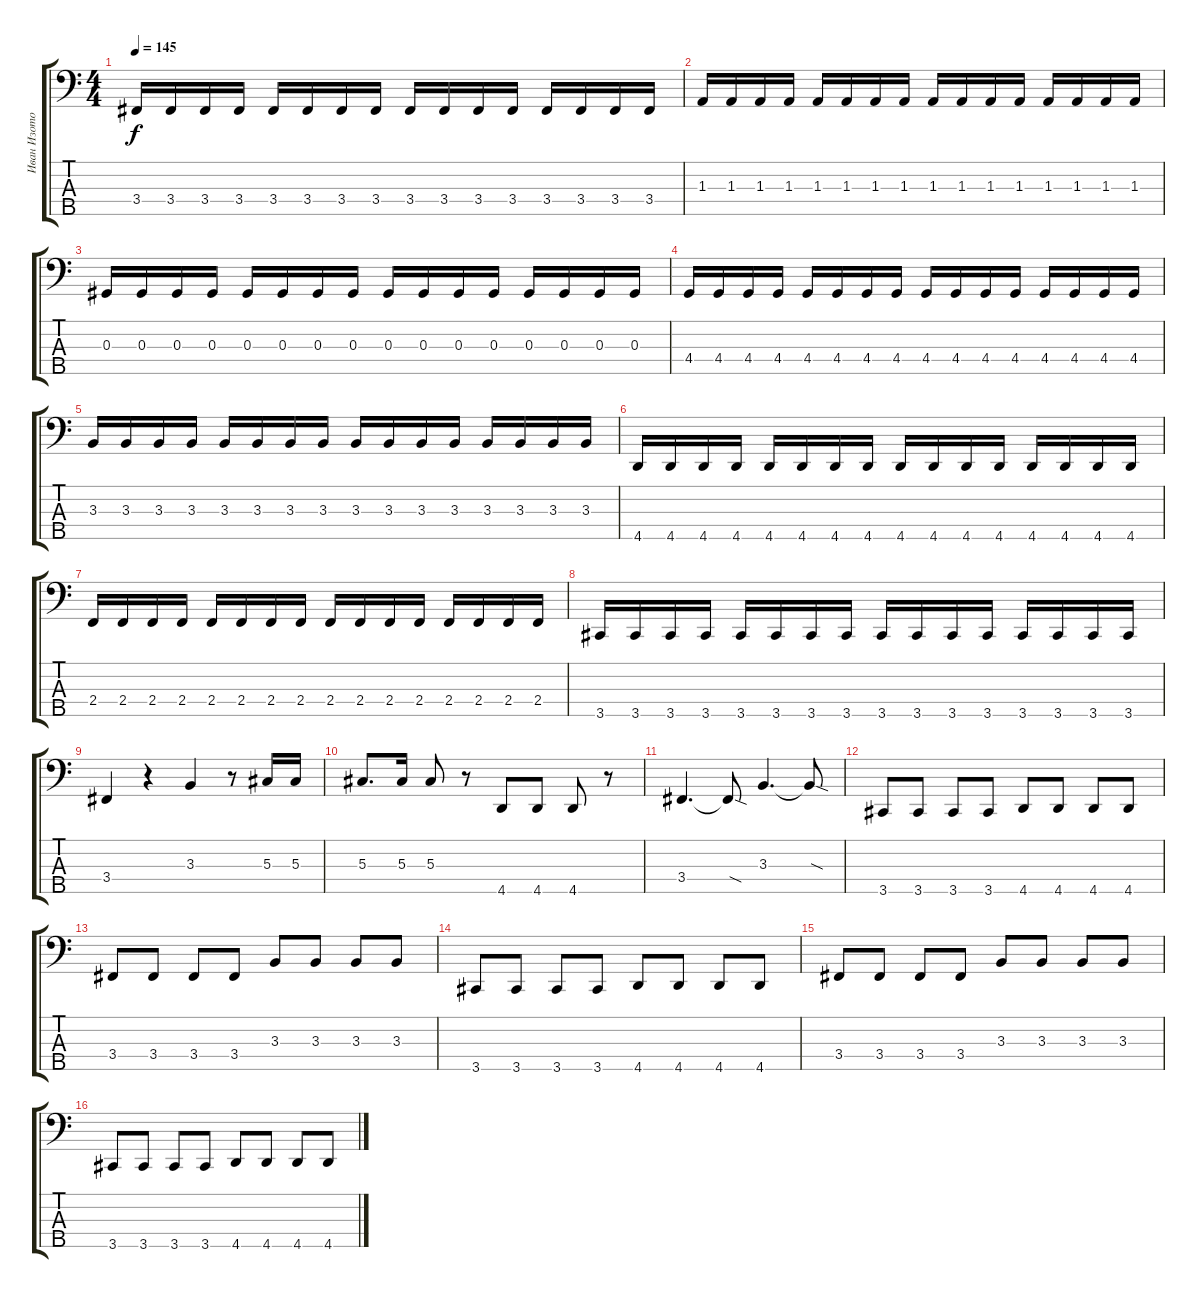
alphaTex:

\track ("Иван Изотов" "Иван Изото") {instrument electricbasspick}
\staff {score tabs}
\tuning (Gb2 Db2 Ab1 Eb1 Bb0) {hide}
\ts (4 4)
\tempo 145
\clef f4
\ks c
3.4.16{dy f} 3.4.16 3.4.16 3.4.16 3.4.16 3.4.16 3.4.16 3.4.16 3.4.16 3.4.16 3.4.16 3.4.16 3.4.16 3.4.16 3.4.16 3.4.16 |
1.3.16 1.3.16 1.3.16 1.3.16 1.3.16 1.3.16 1.3.16 1.3.16 1.3.16 1.3.16 1.3.16 1.3.16 1.3.16 1.3.16 1.3.16 1.3.16 |
0.3.16 0.3.16 0.3.16 0.3.16 0.3.16 0.3.16 0.3.16 0.3.16 0.3.16 0.3.16 0.3.16 0.3.16 0.3.16 0.3.16 0.3.16 0.3.16 |
4.4.16 4.4.16 4.4.16 4.4.16 4.4.16 4.4.16 4.4.16 4.4.16 4.4.16 4.4.16 4.4.16 4.4.16 4.4.16 4.4.16 4.4.16 4.4.16 |
3.3.16 3.3.16 3.3.16 3.3.16 3.3.16 3.3.16 3.3.16 3.3.16 3.3.16 3.3.16 3.3.16 3.3.16 3.3.16 3.3.16 3.3.16 3.3.16 |
4.5.16 4.5.16 4.5.16 4.5.16 4.5.16 4.5.16 4.5.16 4.5.16 4.5.16 4.5.16 4.5.16 4.5.16 4.5.16 4.5.16 4.5.16 4.5.16 |
2.4.16 2.4.16 2.4.16 2.4.16 2.4.16 2.4.16 2.4.16 2.4.16 2.4.16 2.4.16 2.4.16 2.4.16 2.4.16 2.4.16 2.4.16 2.4.16 |
3.5.16 3.5.16 3.5.16 3.5.16 3.5.16 3.5.16 3.5.16 3.5.16 3.5.16 3.5.16 3.5.16 3.5.16 3.5.16 3.5.16 3.5.16 3.5.16 |
3.4.4 r.4 3.3.4 r.8 5.3.16 5.3.16 |
5.3.8{d} 5.3.16 5.3.8 r.8 4.5.8 4.5.8 4.5.8 r.8 |
3.4.4{d} 3.4{sod t}.8 3.3.4{d} 3.3{sod t}.8 |
3.5.8 3.5.8 3.5.8 3.5.8 4.5.8 4.5.8 4.5.8 4.5.8 |
3.4.8 3.4.8 3.4.8 3.4.8 3.3.8 3.3.8 3.3.8 3.3.8 |
3.5.8 3.5.8 3.5.8 3.5.8 4.5.8 4.5.8 4.5.8 4.5.8 |
3.4.8 3.4.8 3.4.8 3.4.8 3.3.8 3.3.8 3.3.8 3.3.8 |
3.5.8 3.5.8 3.5.8 3.5.8 4.5.8 4.5.8 4.5.8 4.5.8
